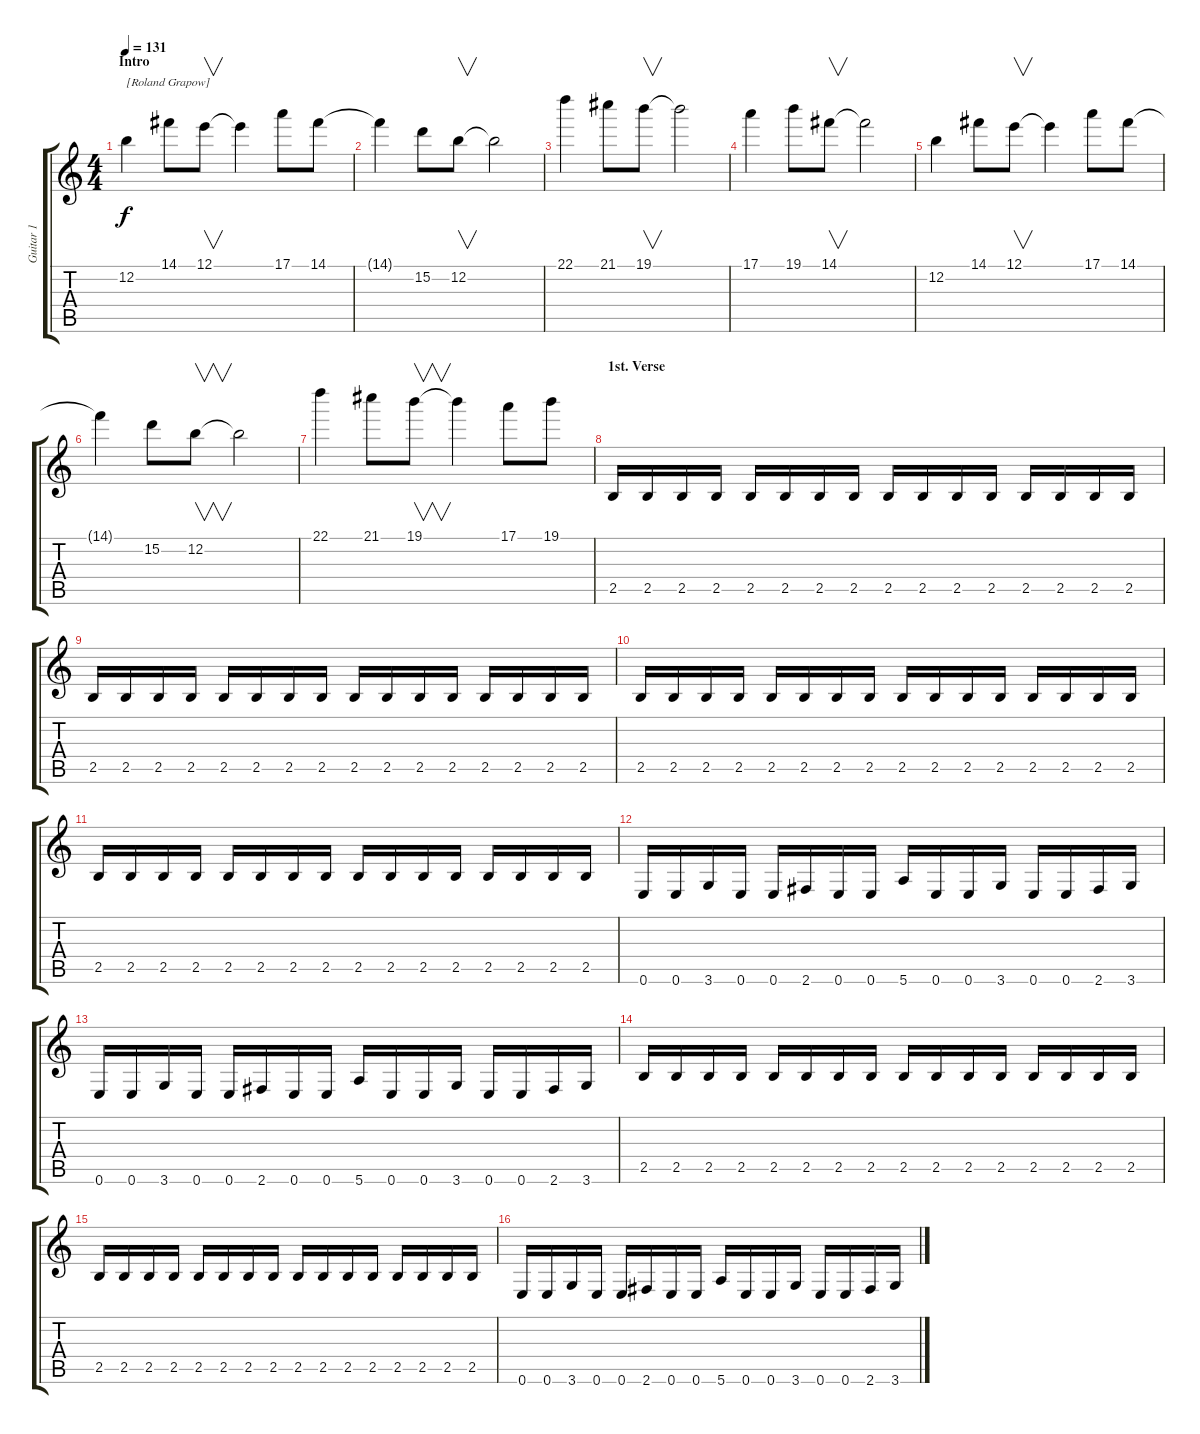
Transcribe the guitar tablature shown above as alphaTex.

\track ("Guitar 1" "Guitar 1") {instrument overdrivenguitar}
\staff {score tabs}
\tuning (E4 B3 G3 D3 A2 E2) {hide}
\ts (4 4)
\section ("" "Intro")
\tempo 131
\clef g2
\ks c
12.2.4{txt "[Roland Grapow]" dy f instrument overdrivenguitar} 14.1.8 12.1.8{v} 12.1{t}.4 17.1.8 14.1.8 |
14.1{t}.4 15.2.8 12.2.8{v} 12.2{t}.2 |
22.1.4 21.1.8 19.1.8{v} 19.1{t}.2 |
17.1.4 19.1.8 14.1.8{v} 14.1{t}.2 |
12.2.4 14.1.8 12.1.8{v} 12.1{t}.4 17.1.8 14.1.8 |
14.1{t}.4 15.2.8 12.2.8{v} 12.2{t}.2 |
22.1.4 21.1.8 19.1.8{v} 19.1{t}.4 17.1.8 19.1.8 |
\section ("" "1st. Verse")
2.5.16 2.5.16 2.5.16 2.5.16 2.5.16 2.5.16 2.5.16 2.5.16 2.5.16 2.5.16 2.5.16 2.5.16 2.5.16 2.5.16 2.5.16 2.5.16 |
2.5.16 2.5.16 2.5.16 2.5.16 2.5.16 2.5.16 2.5.16 2.5.16 2.5.16 2.5.16 2.5.16 2.5.16 2.5.16 2.5.16 2.5.16 2.5.16 |
2.5.16 2.5.16 2.5.16 2.5.16 2.5.16 2.5.16 2.5.16 2.5.16 2.5.16 2.5.16 2.5.16 2.5.16 2.5.16 2.5.16 2.5.16 2.5.16 |
2.5.16 2.5.16 2.5.16 2.5.16 2.5.16 2.5.16 2.5.16 2.5.16 2.5.16 2.5.16 2.5.16 2.5.16 2.5.16 2.5.16 2.5.16 2.5.16 |
0.6.16 0.6.16 3.6.16 0.6.16 0.6.16 2.6.16 0.6.16 0.6.16 5.6.16 0.6.16 0.6.16 3.6.16 0.6.16 0.6.16 2.6.16 3.6.16 |
0.6.16 0.6.16 3.6.16 0.6.16 0.6.16 2.6.16 0.6.16 0.6.16 5.6.16 0.6.16 0.6.16 3.6.16 0.6.16 0.6.16 2.6.16 3.6.16 |
2.5.16 2.5.16 2.5.16 2.5.16 2.5.16 2.5.16 2.5.16 2.5.16 2.5.16 2.5.16 2.5.16 2.5.16 2.5.16 2.5.16 2.5.16 2.5.16 |
2.5.16 2.5.16 2.5.16 2.5.16 2.5.16 2.5.16 2.5.16 2.5.16 2.5.16 2.5.16 2.5.16 2.5.16 2.5.16 2.5.16 2.5.16 2.5.16 |
0.6.16 0.6.16 3.6.16 0.6.16 0.6.16 2.6.16 0.6.16 0.6.16 5.6.16 0.6.16 0.6.16 3.6.16 0.6.16 0.6.16 2.6.16 3.6.16
